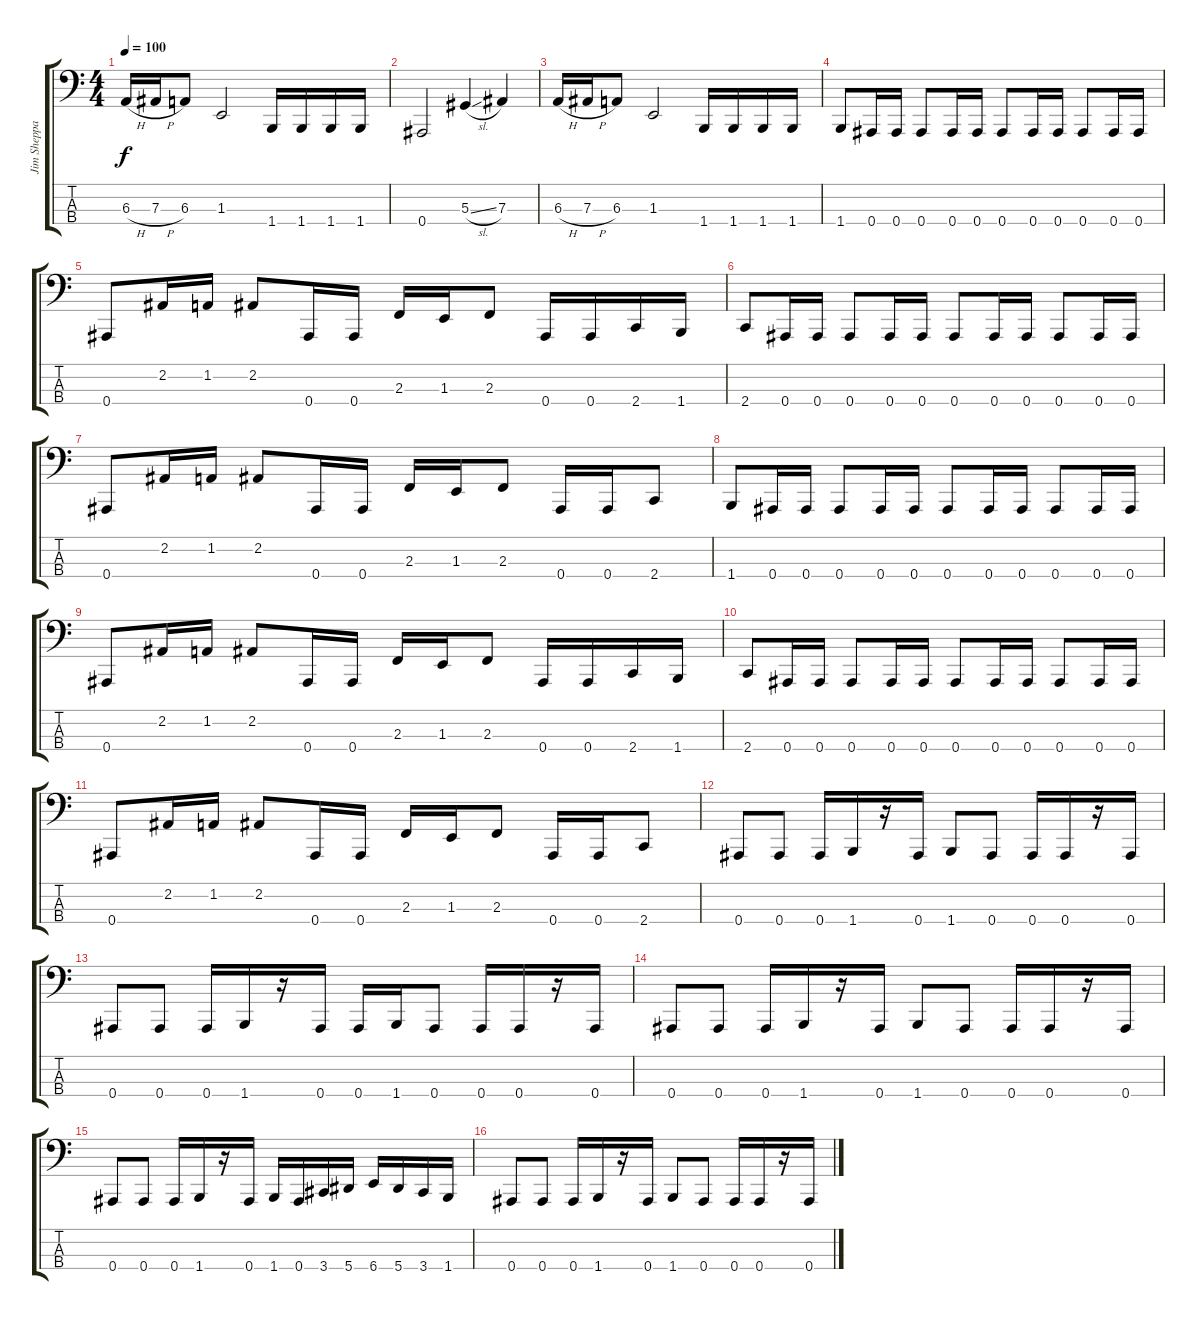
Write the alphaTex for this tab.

\track ("Jim Sheppard" "Jim Sheppa") {instrument electricbasspick}
\staff {score tabs}
\tuning (Db2 Ab1 Eb1 Bb0) {hide}
\ts (4 4)
\tempo 100
\clef f4
\ks c
6.3{h}.16{dy f} 7.3{h}.16 6.3.8 1.3.2 1.4.16 1.4.16 1.4.16 1.4.16 |
0.4.2 5.3{sl}.4 7.3.4 |
6.3{h}.16 7.3{h}.16 6.3.8 1.3.2 1.4.16 1.4.16 1.4.16 1.4.16 |
1.4.8 0.4.16 0.4.16 0.4.8 0.4.16 0.4.16 0.4.8 0.4.16 0.4.16 0.4.8 0.4.16 0.4.16 |
0.4.8 2.2.16 1.2.16 2.2.8 0.4.16 0.4.16 2.3.16 1.3.16 2.3.8 0.4.16 0.4.16 2.4.16 1.4.16 |
2.4.8 0.4.16 0.4.16 0.4.8 0.4.16 0.4.16 0.4.8 0.4.16 0.4.16 0.4.8 0.4.16 0.4.16 |
0.4.8 2.2.16 1.2.16 2.2.8 0.4.16 0.4.16 2.3.16 1.3.16 2.3.8 0.4.16 0.4.16 2.4.8 |
1.4.8 0.4.16 0.4.16 0.4.8 0.4.16 0.4.16 0.4.8 0.4.16 0.4.16 0.4.8 0.4.16 0.4.16 |
0.4.8 2.2.16 1.2.16 2.2.8 0.4.16 0.4.16 2.3.16 1.3.16 2.3.8 0.4.16 0.4.16 2.4.16 1.4.16 |
2.4.8 0.4.16 0.4.16 0.4.8 0.4.16 0.4.16 0.4.8 0.4.16 0.4.16 0.4.8 0.4.16 0.4.16 |
0.4.8 2.2.16 1.2.16 2.2.8 0.4.16 0.4.16 2.3.16 1.3.16 2.3.8 0.4.16 0.4.16 2.4.8 |
0.4.8 0.4.8 0.4.16 1.4.16 r.16 0.4.16 1.4.8 0.4.8 0.4.16 0.4.16 r.16 0.4.16 |
0.4.8 0.4.8 0.4.16 1.4.16 r.16 0.4.16 0.4.16 1.4.16 0.4.8 0.4.16 0.4.16 r.16 0.4.16 |
0.4.8 0.4.8 0.4.16 1.4.16 r.16 0.4.16 1.4.8 0.4.8 0.4.16 0.4.16 r.16 0.4.16 |
0.4.8 0.4.8 0.4.16 1.4.16 r.16 0.4.16 1.4.16 0.4.16 3.4.16 5.4.16 6.4.16 5.4.16 3.4.16 1.4.16 |
0.4.8 0.4.8 0.4.16 1.4.16 r.16 0.4.16 1.4.8 0.4.8 0.4.16 0.4.16 r.16 0.4.16
